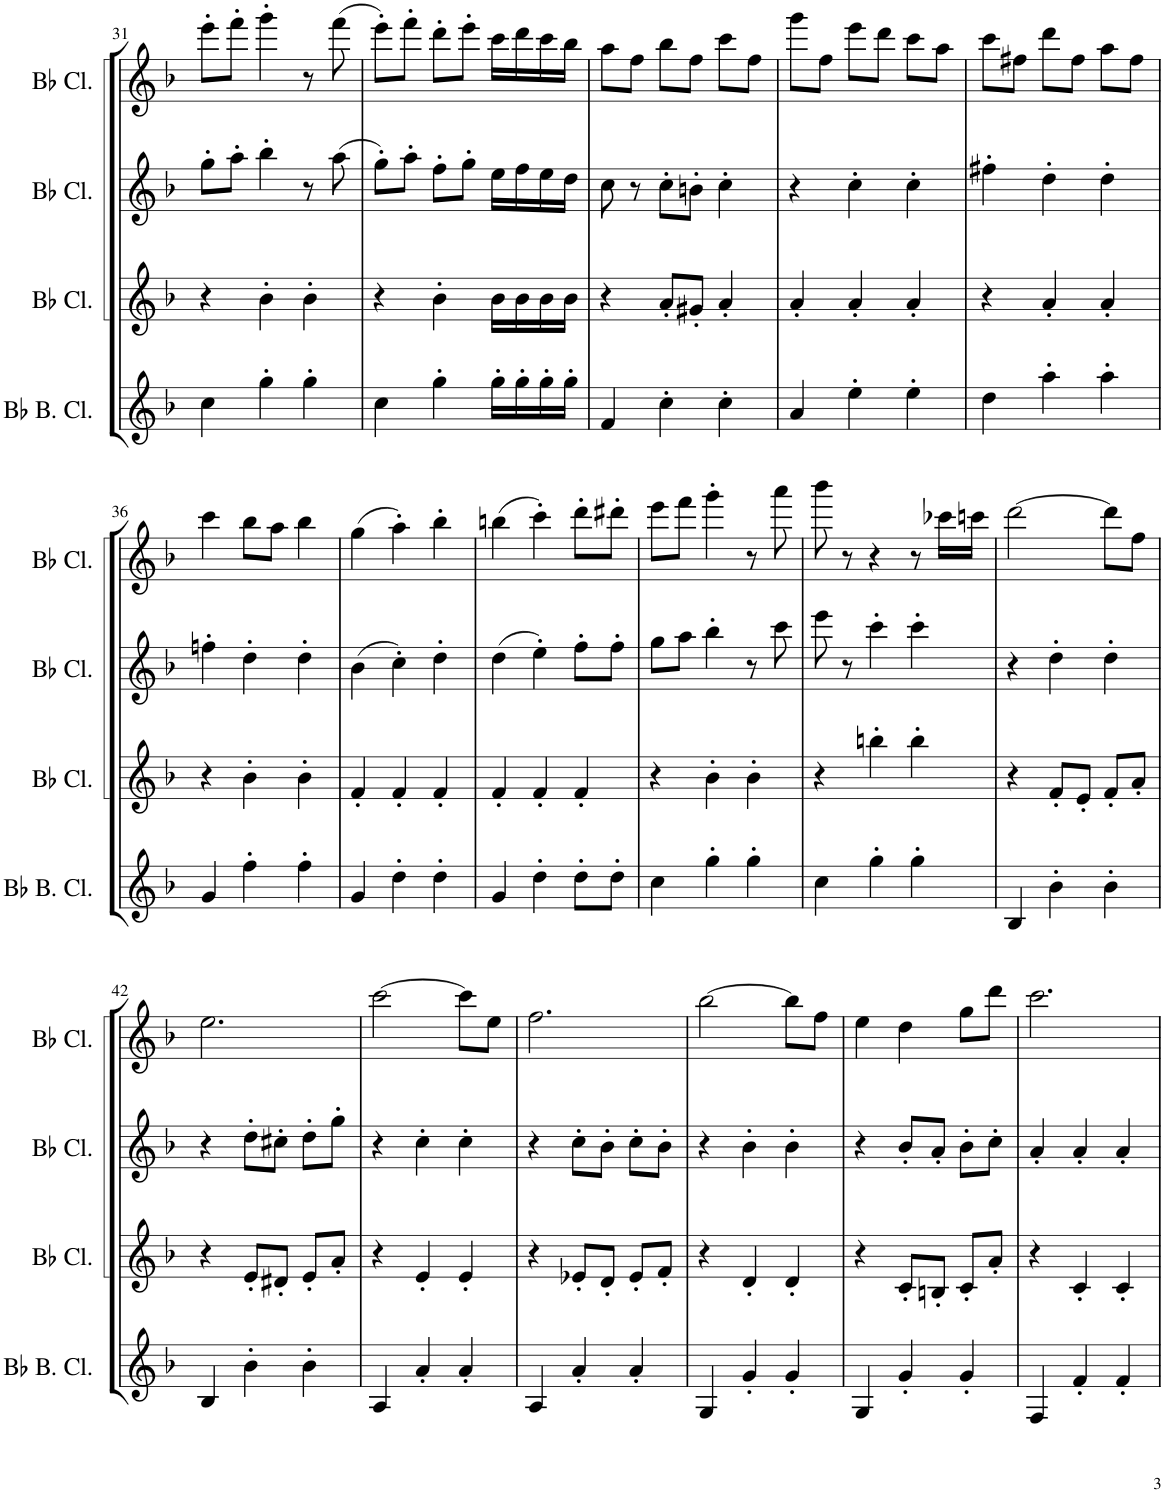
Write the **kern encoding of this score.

**kern	**kern	**kern	**kern
*part4	*part3	*part2	*part1
*staff4	*staff3	*staff2	*staff1
*I"Bb Bass Clarinet	*I"Bb Clarinet	*I"Bb Clarinet	*I"Bb Clarinet
*I'Bb B. Cl.	*I'Bb Cl.	*I'Bb Cl.	*I'Bb Cl.
!!LO:PB:g=z
*clefG2	*clefG2	*clefG2	*clefG2
*Trd8c14	*Trd1c2	*Trd1c2	*Trd1c2
*k[b-]	*k[b-]	*k[b-]	*k[b-]
*M3/4	*M3/4	*M3/4	*M3/4
=31	=31	=31	=31
4cc\	4r	8gg'\L	8eee'\L
.	.	8aa'\J	8fff'\J
4gg'\	4b-'\	4bb-'\	4ggg'\
4gg'\	4b-'\	8r	8r
.	.	(8aa\	(8fff\
=32	=32	=32	=32
4cc\	4r	8gg'\L)	8eee'\L)
.	.	8aa'\J	8fff'\J
4gg'\	4b-'\	8ff'\L	8ddd'\L
.	.	8gg'\J	8eee'\J
16gg'\LL	16b-\LL	16ee\LL	16ccc\LL
16gg'\	16b-\	16ff\	16ddd\
16gg'\	16b-\	16ee\	16ccc\
16gg'\JJ	16b-\JJ	16dd\JJ	16bb-\JJ
=33	=33	=33	=33
4f/	4r	8cc\	8aa\L
.	.	8r	8ff\J
4cc'\	8a'/L	8cc'\L	8bb-\L
.	8g#X'/J	8bn'\J	8ff\J
4cc'\	4a'/	4cc'\	8ccc\L
.	.	.	8ff\J
=34	=34	=34	=34
4a/	4a'/	4r	8ggg\L
.	.	.	8ff\J
4ee'\	4a'/	4cc'\	8eee\L
.	.	.	8ddd\J
4ee'\	4a'/	4cc'\	8ccc\L
.	.	.	8aa\J
=35	=35	=35	=35
4dd\	4r	4ff#X'\	8ccc\L
.	.	.	8ff#X\J
4aa'\	4a'/	4dd'\	8ddd\L
.	.	.	8ff#\J
4aa'\	4a'/	4dd'\	8aa\L
.	.	.	8ff#\J
!!LO:LB:g=z
=36	=36	=36	=36
4g/	4r	4ffn'\	4ccc\
4ff'\	4b-'\	4dd'\	8bb-\L
.	.	.	8aa\J
4ff'\	4b-'\	4dd'\	4bb-\
=37	=37	=37	=37
4g/	4f'/	(4b-\	(4gg\
4dd'\	4f'/	4cc'\)	4aa'\)
4dd'\	4f'/	4dd'\	4bb-'\
=38	=38	=38	=38
4g/	4f'/	(4dd\	(4bbn\
4dd'\	4f'/	4ee'\)	4ccc'\)
8dd'\L	4f'/	8ff'\L	8ddd'\L
8dd'\J	.	8ff'\J	8ddd#X'\J
=39	=39	=39	=39
4cc\	4r	8gg\L	8eee\L
.	.	8aa\J	8fff\J
4gg'\	4b-'\	4bb-'\	4ggg'\
4gg'\	4b-'\	8r	8r
.	.	8ccc\	8aaa\
=40	=40	=40	=40
4cc\	4r	8eee\	8bbb-\
.	.	8r	8r
4gg'\	4bbn'\	4ccc'\	4r
4gg'\	4bb'\	4ccc'\	8r
.	.	.	16ccc-X\LL
.	.	.	16cccn\JJ
=41	=41	=41	=41
4B-/	4r	4r	[2ddd\
4b-'\	8f'/L	4dd'\	.
.	8e'/J	.	.
4b-'\	8f'/L	4dd'\	8ddd\L]
.	8a'/J	.	8ff\J
!!LO:LB:g=z
=42	=42	=42	=42
4B-/	4r	4r	2.ee\
4b-'\	8e'/L	8dd'\L	.
.	8d#X'/J	8cc#X'\J	.
4b-'\	8e'/L	8dd'\L	.
.	8a'/J	8gg'\J	.
=43	=43	=43	=43
4A/	4r	4r	[2ccc\
4a'/	4e'/	4cc'\	.
4a'/	4e'/	4cc'\	8ccc\L]
.	.	.	8ee\J
=44	=44	=44	=44
4A/	4r	4r	2.ff\
4a'/	8e-X'/L	8cc'\L	.
.	8d'/J	8b-'\J	.
4a'/	8e-'/L	8cc'\L	.
.	8f'/J	8b-'\J	.
=45	=45	=45	=45
4G/	4r	4r	[2bb-\
4g'/	4d'/	4b-'\	.
4g'/	4d'/	4b-'\	8bb-\L]
.	.	.	8ff\J
=46	=46	=46	=46
4G/	4r	4r	4ee\
4g'/	8c'/L	8b-'/L	4dd\
.	8Bn'/J	8a'/J	.
4g'/	8c'/L	8b-'\L	8gg\L
.	8a'/J	8cc'\J	8ddd\J
=47	=47	=47	=47
4F/	4r	4a'/	2.ccc\
4f'/	4c'/	4a'/	.
4f'/	4c'/	4a'/	.
=	=	=	=
*-	*-	*-	*-
